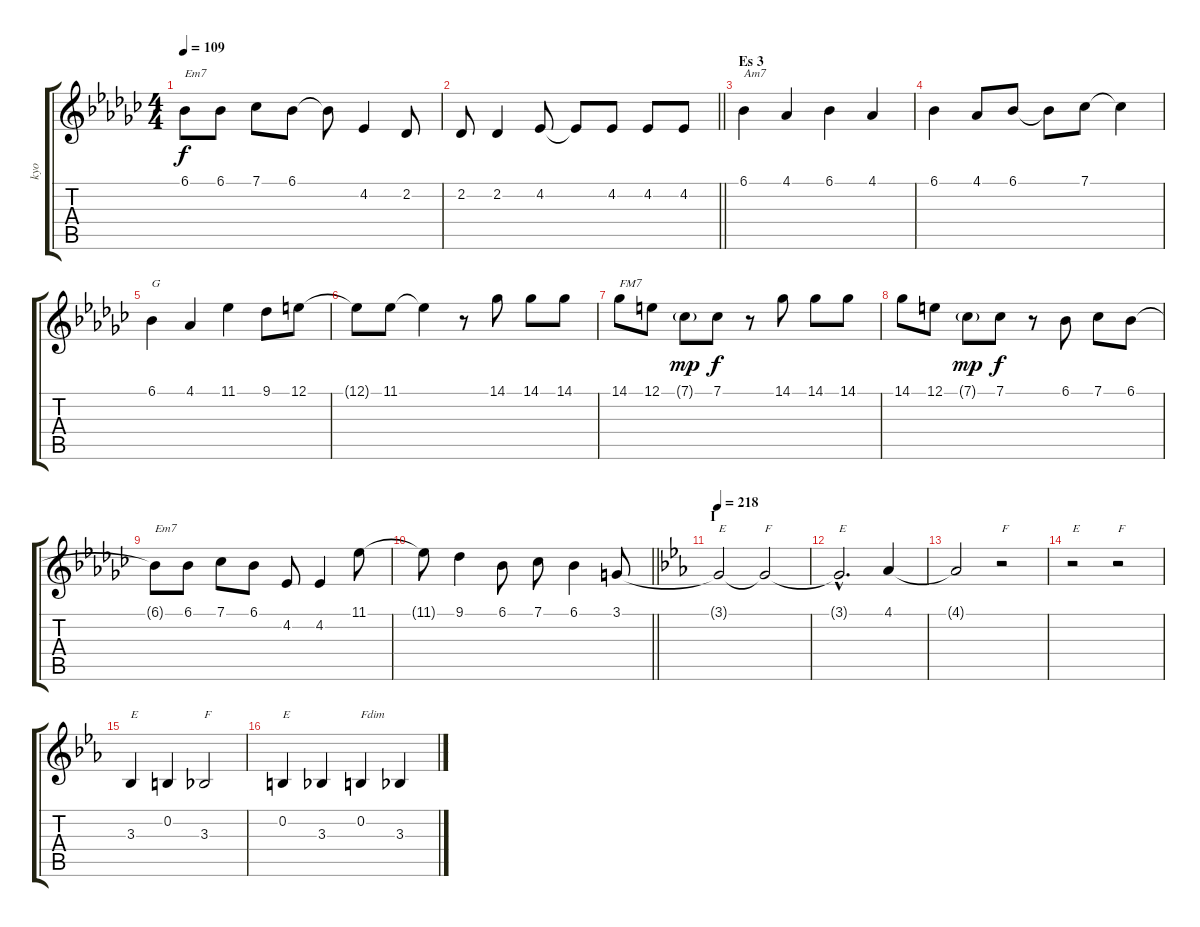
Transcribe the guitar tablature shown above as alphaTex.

\track ("kyo" "kyo") {instrument voiceoohs}
\staff {score tabs}
\tuning (E4 B3 G3 D3 A2 E2) {hide}
\ts (4 4)
\tempo 109
\clef g2
\ks ebminor
6.1{t}.8{txt "Em7" dy f} 6.1.8 7.1.8 6.1.8 6.1{t}.8 4.2.4 2.2.8 |
\barLineRight lightlight
2.2.8 2.2.4 4.2.8 4.2{t}.8 4.2.8 4.2.8 4.2.8 |
\section ("" "Es 3")
6.1.4{txt "Am7"} 4.1.4 6.1.4 4.1.4 |
6.1.4 4.1.8 6.1.8 6.1{t}.8 7.1.8 7.1{t}.4 |
6.1.4{txt "G"} 4.1.4 11.1.4 9.1.8 12.1.8 |
12.1{t}.8 11.1.8 11.1{t}.4 r.8 14.1.8 14.1.8 14.1.8 |
14.1.8{txt "FM7"} 12.1.8 7.1{g}.8{dy mp} 7.1.8{dy f} r.8 14.1.8 14.1.8 14.1.8 |
14.1.8 12.1.8 7.1{g}.8{dy mp} 7.1.8{dy f} r.8 6.1.8 7.1.8 6.1.8 |
6.1{t}.8{txt "Em7"} 6.1.8 7.1.8 6.1.8 4.2.8 4.2.4 11.1.8 |
\barLineRight lightlight
11.1{t}.8 9.1.4 6.1.8 7.1.8 6.1.4 3.1.8 |
\section ("" "I")
\tempo 218
\ks eb
3.1{t}.2{txt "E"} 3.1{t}.2{txt "F"} |
3.1{hac t}.2{d txt "E"} 4.1.4 |
4.1{t}.2 r.2{txt "F"} |
r.2{txt "E"} r.2{txt "F"} |
3.3.4{txt "E"} 0.2.4 3.3.2{txt "F"} |
0.2.4{txt "E"} 3.3.4 0.2.4{txt "Fdim"} 3.3.4
